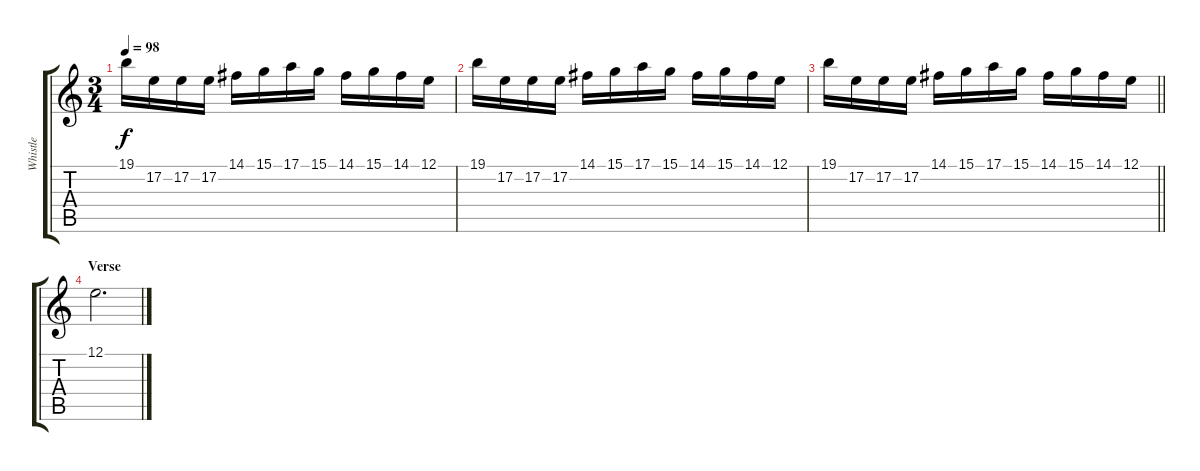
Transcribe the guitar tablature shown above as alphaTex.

\track ("Whistle" "Whistle") {instrument piccolo}
\staff {score tabs}
\tuning (E4 B3 G3 D3 A2 E2) {hide}
\ts (3 4)
\tempo 98
\clef g2
\ks c
19.1.16{dy f} 17.2.16 17.2.16 17.2.16 14.1.16 15.1.16 17.1.16 15.1.16 14.1.16 15.1.16 14.1.16 12.1.16 |
19.1.16 17.2.16 17.2.16 17.2.16 14.1.16 15.1.16 17.1.16 15.1.16 14.1.16 15.1.16 14.1.16 12.1.16 |
\barLineRight lightlight
19.1.16 17.2.16 17.2.16 17.2.16 14.1.16 15.1.16 17.1.16 15.1.16 14.1.16 15.1.16 14.1.16 12.1.16 |
\section ("" "Verse")
12.1.2{d}
